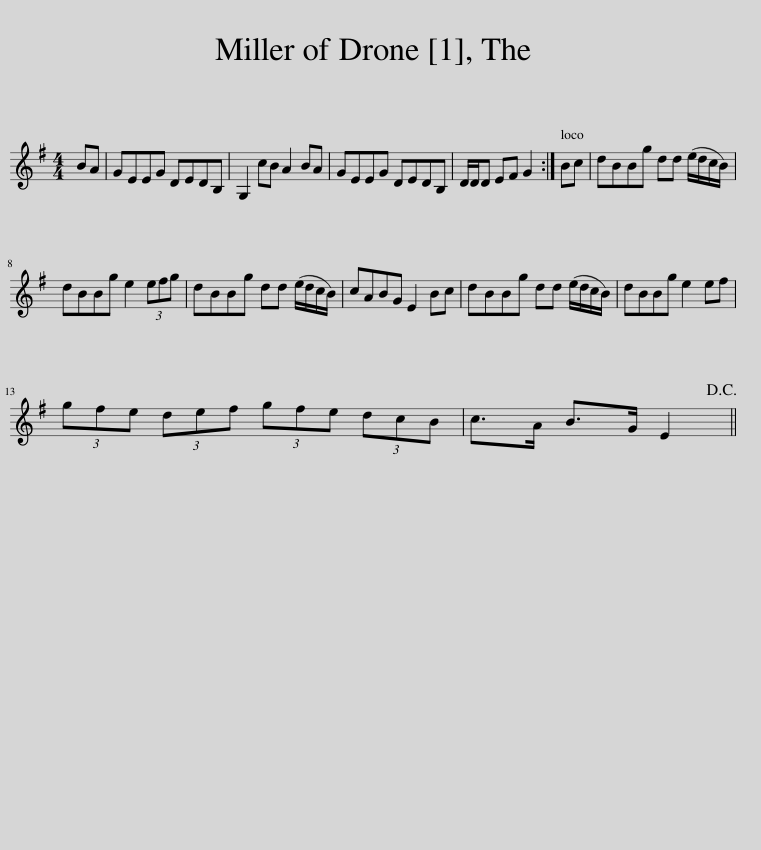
X:1
L:1/8
M:4/4
I:linebreak $
K:Emin
V:1 treble
V:1
 BA | GEEG DEDB, | G,2 cB A2 BA | GEEG DEDB, | D/D/D EF G2 :| %5
 Bc | dBBg dd (e/d/c/B/) |$ dBBg e2 (3efg | dBBg dd (e/d/c/B/) | cABG E2 Bc | %10
 dBBg dd (e/d/c/B/) | dBBg e2 ef |$ (3gfe (3def (3gfe (3dcB | c>A B>G E2!D.C.! || %14
